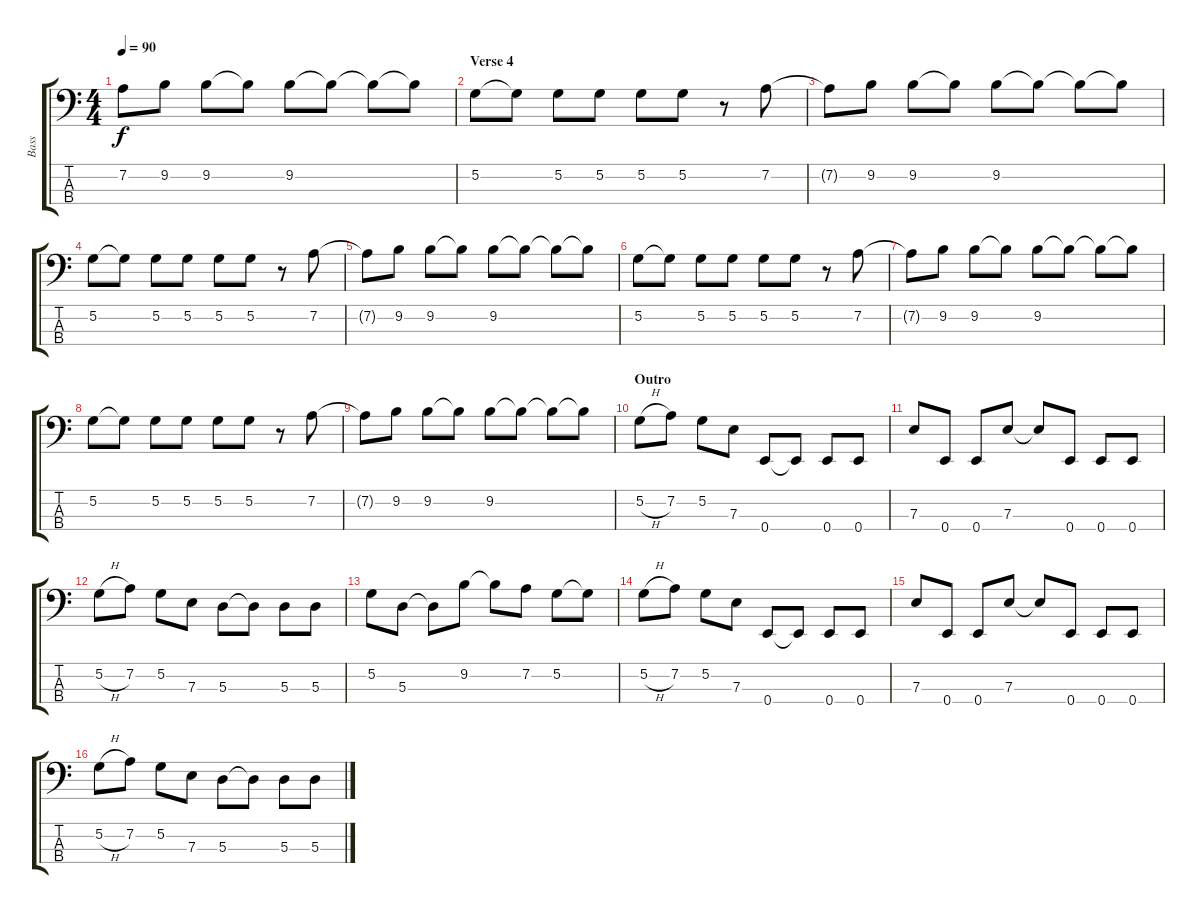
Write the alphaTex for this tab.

\track ("Bass" "Bass") {instrument electricbassfinger}
\staff {score tabs}
\tuning (G2 D2 A1 E1) {hide}
\ts (4 4)
\tempo 90
\clef f4
\ks c
7.2{t}.8{dy f} 9.2.8 9.2.8 9.2{t}.8 9.2.8 9.2{t}.8 9.2{t}.8 9.2{t}.8 |
\section ("" "Verse 4")
5.2.8 5.2{t}.8 5.2.8 5.2.8 5.2.8 5.2.8 r.8 7.2.8 |
7.2{t}.8 9.2.8 9.2.8 9.2{t}.8 9.2.8 9.2{t}.8 9.2{t}.8 9.2{t}.8 |
5.2.8 5.2{t}.8 5.2.8 5.2.8 5.2.8 5.2.8 r.8 7.2.8 |
7.2{t}.8 9.2.8 9.2.8 9.2{t}.8 9.2.8 9.2{t}.8 9.2{t}.8 9.2{t}.8 |
5.2.8 5.2{t}.8 5.2.8 5.2.8 5.2.8 5.2.8 r.8 7.2.8 |
7.2{t}.8 9.2.8 9.2.8 9.2{t}.8 9.2.8 9.2{t}.8 9.2{t}.8 9.2{t}.8 |
5.2.8 5.2{t}.8 5.2.8 5.2.8 5.2.8 5.2.8 r.8 7.2.8 |
7.2{t}.8 9.2.8 9.2.8 9.2{t}.8 9.2.8 9.2{t}.8 9.2{t}.8 9.2{t}.8 |
\section ("" "Outro")
5.2{h}.8 7.2.8 5.2.8 7.3.8 0.4.8 0.4{t}.8 0.4.8 0.4.8 |
7.3.8 0.4.8 0.4.8 7.3.8 7.3{t}.8 0.4.8 0.4.8 0.4.8 |
5.2{h}.8 7.2.8 5.2.8 7.3.8 5.3.8 5.3{t}.8 5.3.8 5.3.8 |
5.2.8 5.3.8 5.3{t}.8 9.2.8 9.2{t}.8 7.2.8 5.2.8 5.2{t}.8 |
5.2{h}.8 7.2.8 5.2.8 7.3.8 0.4.8 0.4{t}.8 0.4.8 0.4.8 |
7.3.8 0.4.8 0.4.8 7.3.8 7.3{t}.8 0.4.8 0.4.8 0.4.8 |
5.2{h}.8 7.2.8 5.2.8 7.3.8 5.3.8 5.3{t}.8 5.3.8 5.3.8
